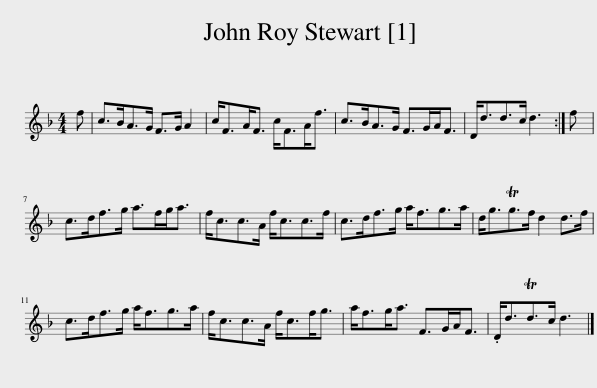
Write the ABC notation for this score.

X:1
L:1/8
M:4/4
I:linebreak $
K:F
V:1 treble
V:1
 f | c>BA>G F>G A2 | c<FA<F c<FA<f | c>BA>G F>GA<F | D<dd>c d3 :| %5
 f |$ c>df>g a>fg<a | f<cc>A f<cc>f | c>df>g a<fg>a | d<gTg>f d2 d>f |$ %10
 c>df>g a<fg>a | f<cc>A f<cf<g | a<fg<a F>GA<F | .D<dTd>c d3 |] %14
